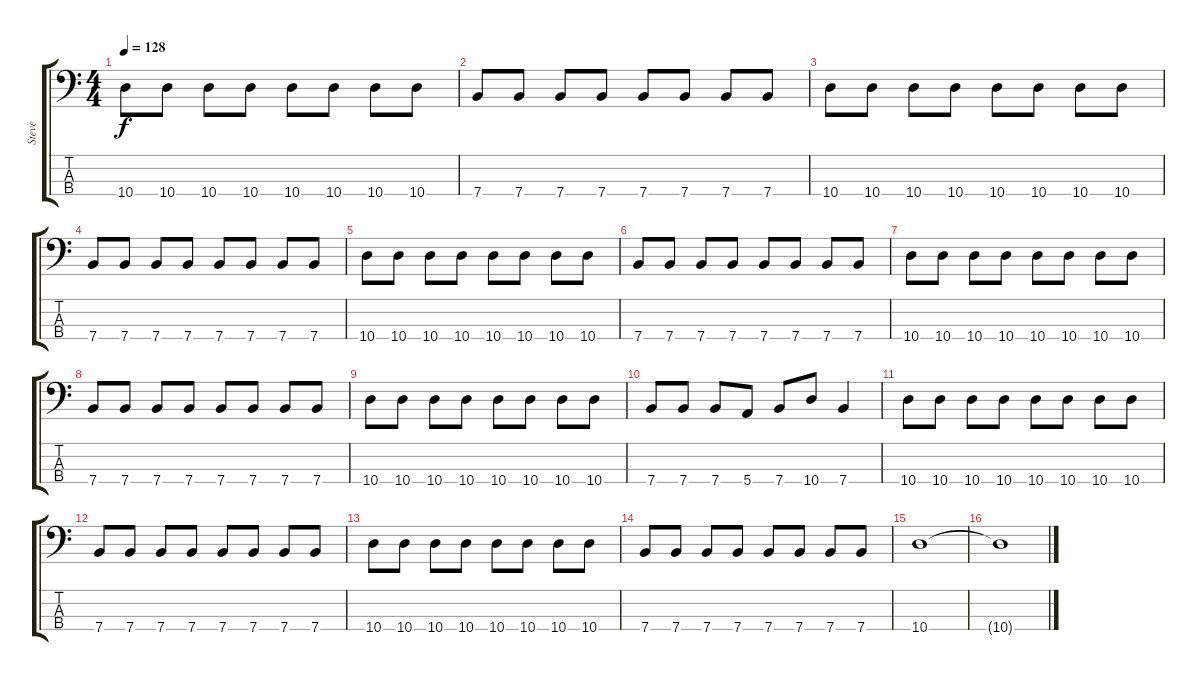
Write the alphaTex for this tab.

\track ("Steve" "Steve") {instrument electricbasspick}
\staff {score tabs}
\tuning (G2 D2 A1 E1) {hide}
\ts (4 4)
\tempo 128
\clef f4
\ks c
10.4.8{dy f} 10.4.8 10.4.8 10.4.8 10.4.8 10.4.8 10.4.8 10.4.8 |
7.4.8 7.4.8 7.4.8 7.4.8 7.4.8 7.4.8 7.4.8 7.4.8 |
10.4.8 10.4.8 10.4.8 10.4.8 10.4.8 10.4.8 10.4.8 10.4.8 |
7.4.8 7.4.8 7.4.8 7.4.8 7.4.8 7.4.8 7.4.8 7.4.8 |
10.4.8 10.4.8 10.4.8 10.4.8 10.4.8 10.4.8 10.4.8 10.4.8 |
7.4.8 7.4.8 7.4.8 7.4.8 7.4.8 7.4.8 7.4.8 7.4.8 |
10.4.8 10.4.8 10.4.8 10.4.8 10.4.8 10.4.8 10.4.8 10.4.8 |
7.4.8 7.4.8 7.4.8 7.4.8 7.4.8 7.4.8 7.4.8 7.4.8 |
10.4.8 10.4.8 10.4.8 10.4.8 10.4.8 10.4.8 10.4.8 10.4.8 |
7.4.8 7.4.8 7.4.8 5.4.8 7.4.8 10.4.8 7.4.4 |
10.4.8 10.4.8 10.4.8 10.4.8 10.4.8 10.4.8 10.4.8 10.4.8 |
7.4.8 7.4.8 7.4.8 7.4.8 7.4.8 7.4.8 7.4.8 7.4.8 |
10.4.8 10.4.8 10.4.8 10.4.8 10.4.8 10.4.8 10.4.8 10.4.8 |
7.4.8 7.4.8 7.4.8 7.4.8 7.4.8 7.4.8 7.4.8 7.4.8 |
10.4.1 |
10.4{t}.1
